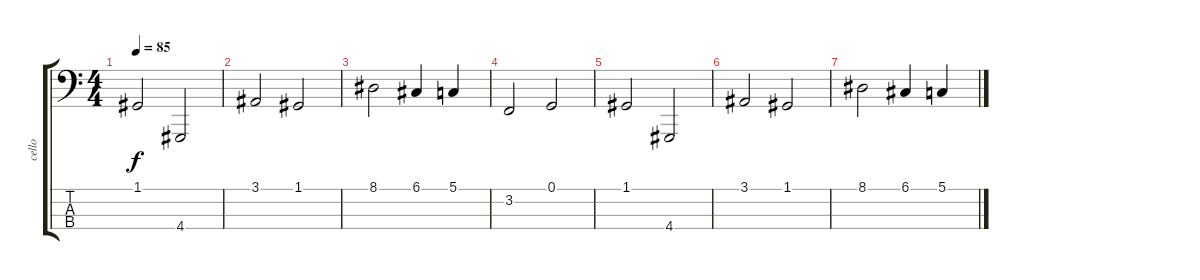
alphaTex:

\track ("cello" "cello") {instrument cello}
\staff {score tabs}
\tuning (G2 D2 A1 E1) {hide}
\ts (4 4)
\tempo 85
\clef f4
\ks c
1.1.2{dy f} 4.4.2 |
3.1.2 1.1.2 |
8.1.2 6.1.4 5.1.4 |
3.2.2 0.1.2 |
1.1.2 4.4.2 |
3.1.2 1.1.2 |
8.1.2 6.1.4 5.1.4
